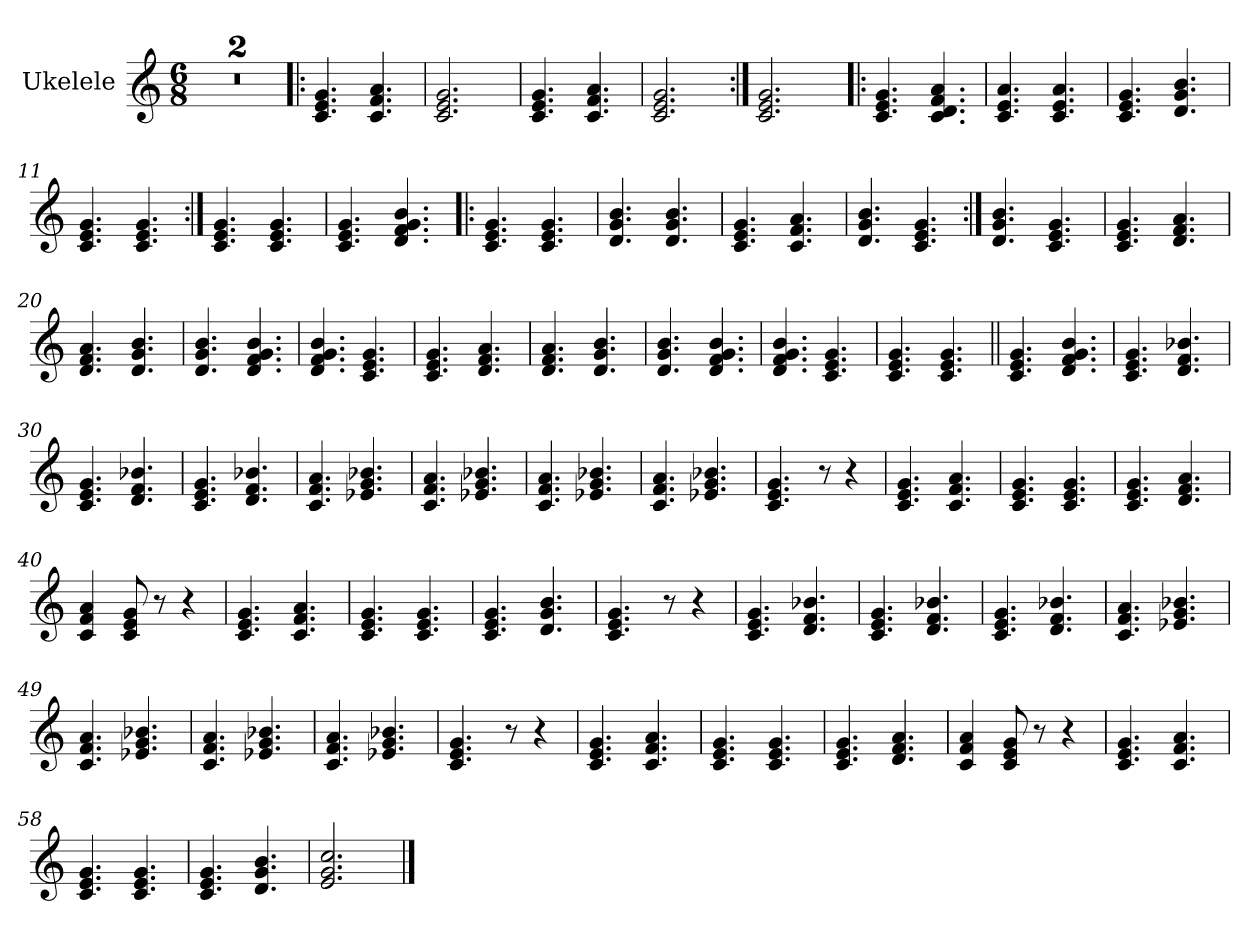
**kern
*part1
*staff1
*I"Ukelele
*I'Uk.
*clefG2
*k[]
*M6/8
=1
2.r
=2
2.r
=3!|:
4.c/ 4.e/ 4.g/
4.c/ 4.f/ 4.a/
=4
2.c/ 2.e/ 2.g/
=5
4.c/ 4.e/ 4.g/
4.c/ 4.f/ 4.a/
=6
2.c/ 2.e/ 2.g/
=7:|!
2.c/ 2.e/ 2.g/
=8!|:
4.c/ 4.e/ 4.g/
4.c/ 4.d/ 4.f/ 4.a/
=9
4.c/ 4.e/ 4.a/
4.c/ 4.e/ 4.a/
=10
4.c/ 4.e/ 4.g/
4.d/ 4.g/ 4.b/
=11
4.c/ 4.e/ 4.g/
4.c/ 4.e/ 4.g/
=12:|!
4.c/ 4.e/ 4.g/
4.c/ 4.e/ 4.g/
=13
4.c/ 4.e/ 4.g/
4.d/ 4.f/ 4.g/ 4.b/
!!LO:LB:g=z
=14!|:
4.c/ 4.e/ 4.g/
4.c/ 4.e/ 4.g/
=15
4.d/ 4.g/ 4.b/
4.d/ 4.g/ 4.b/
=16
4.c/ 4.e/ 4.g/
4.c/ 4.f/ 4.a/
=17
4.d/ 4.g/ 4.b/
4.c/ 4.e/ 4.g/
=18:|!
4.d/ 4.g/ 4.b/
4.c/ 4.e/ 4.g/
=19
4.c/ 4.e/ 4.g/
4.d/ 4.f/ 4.a/
=20
4.d/ 4.f/ 4.a/
4.d/ 4.g/ 4.b/
=21
4.d/ 4.g/ 4.b/
4.d/ 4.f/ 4.g/ 4.b/
=22
4.d/ 4.f/ 4.g/ 4.b/
4.c/ 4.e/ 4.g/
=23
4.c/ 4.e/ 4.g/
4.d/ 4.f/ 4.a/
=24
4.d/ 4.f/ 4.a/
4.d/ 4.g/ 4.b/
!!LO:LB:g=z
=25
4.d/ 4.g/ 4.b/
4.d/ 4.f/ 4.g/ 4.b/
=26
4.d/ 4.f/ 4.g/ 4.b/
4.c/ 4.e/ 4.g/
=27
4.c/ 4.e/ 4.g/
4.c/ 4.e/ 4.g/
=28||
*MM150
4.c/ 4.e/ 4.g/
4.d/ 4.f/ 4.g/ 4.b/
=29
4.c/ 4.e/ 4.g/
4.d/ 4.f/ 4.b-X/
=30
4.c/ 4.e/ 4.g/
4.d/ 4.f/ 4.b-X/
=31
4.c/ 4.e/ 4.g/
4.d/ 4.f/ 4.b-X/
=32
4.c/ 4.f/ 4.a/
4.e-X/ 4.g/ 4.b-X/
=33
4.c/ 4.f/ 4.a/
4.e-X/ 4.g/ 4.b-X/
=34
4.c/ 4.f/ 4.a/
4.e-X/ 4.g/ 4.b-X/
!!LO:LB:g=z
=35
4.c/ 4.f/ 4.a/
4.e-X/ 4.g/ 4.b-X/
=36
4.c/ 4.e/ 4.g/
8r
4r
=37
4.c/ 4.e/ 4.g/
4.c/ 4.f/ 4.a/
=38
4.c/ 4.e/ 4.g/
4.c/ 4.e/ 4.g/
=39
4.c/ 4.e/ 4.g/
4.d/ 4.f/ 4.a/
=40
4c/ 4f/ 4a/
8c/ 8e/ 8g/
8r
4r
=41
4.c/ 4.e/ 4.g/
4.c/ 4.f/ 4.a/
=42
4.c/ 4.e/ 4.g/
4.c/ 4.e/ 4.g/
=43
4.c/ 4.e/ 4.g/
4.d/ 4.g/ 4.b/
=44
4.c/ 4.e/ 4.g/
8r
4r
=45
4.c/ 4.e/ 4.g/
4.d/ 4.f/ 4.b-X/
!!LO:LB:g=z
=46
4.c/ 4.e/ 4.g/
4.d/ 4.f/ 4.b-X/
=47
4.c/ 4.e/ 4.g/
4.d/ 4.f/ 4.b-X/
=48
4.c/ 4.f/ 4.a/
4.e-X/ 4.g/ 4.b-X/
=49
4.c/ 4.f/ 4.a/
4.e-X/ 4.g/ 4.b-X/
=50
4.c/ 4.f/ 4.a/
4.e-X/ 4.g/ 4.b-X/
=51
4.c/ 4.f/ 4.a/
4.e-X/ 4.g/ 4.b-X/
=52
4.c/ 4.e/ 4.g/
8r
4r
=53
4.c/ 4.e/ 4.g/
4.c/ 4.f/ 4.a/
=54
4.c/ 4.e/ 4.g/
4.c/ 4.e/ 4.g/
=55
4.c/ 4.e/ 4.g/
4.d/ 4.f/ 4.a/
!!LO:LB:g=z
=56
4c/ 4f/ 4a/
8c/ 8e/ 8g/
8r
4r
=57
4.c/ 4.e/ 4.g/
4.c/ 4.f/ 4.a/
=58
4.c/ 4.e/ 4.g/
4.c/ 4.e/ 4.g/
=59
4.c/ 4.e/ 4.g/
4.d/ 4.g/ 4.b/
=60
2.e/ 2.g/ 2.cc/
==
*-
